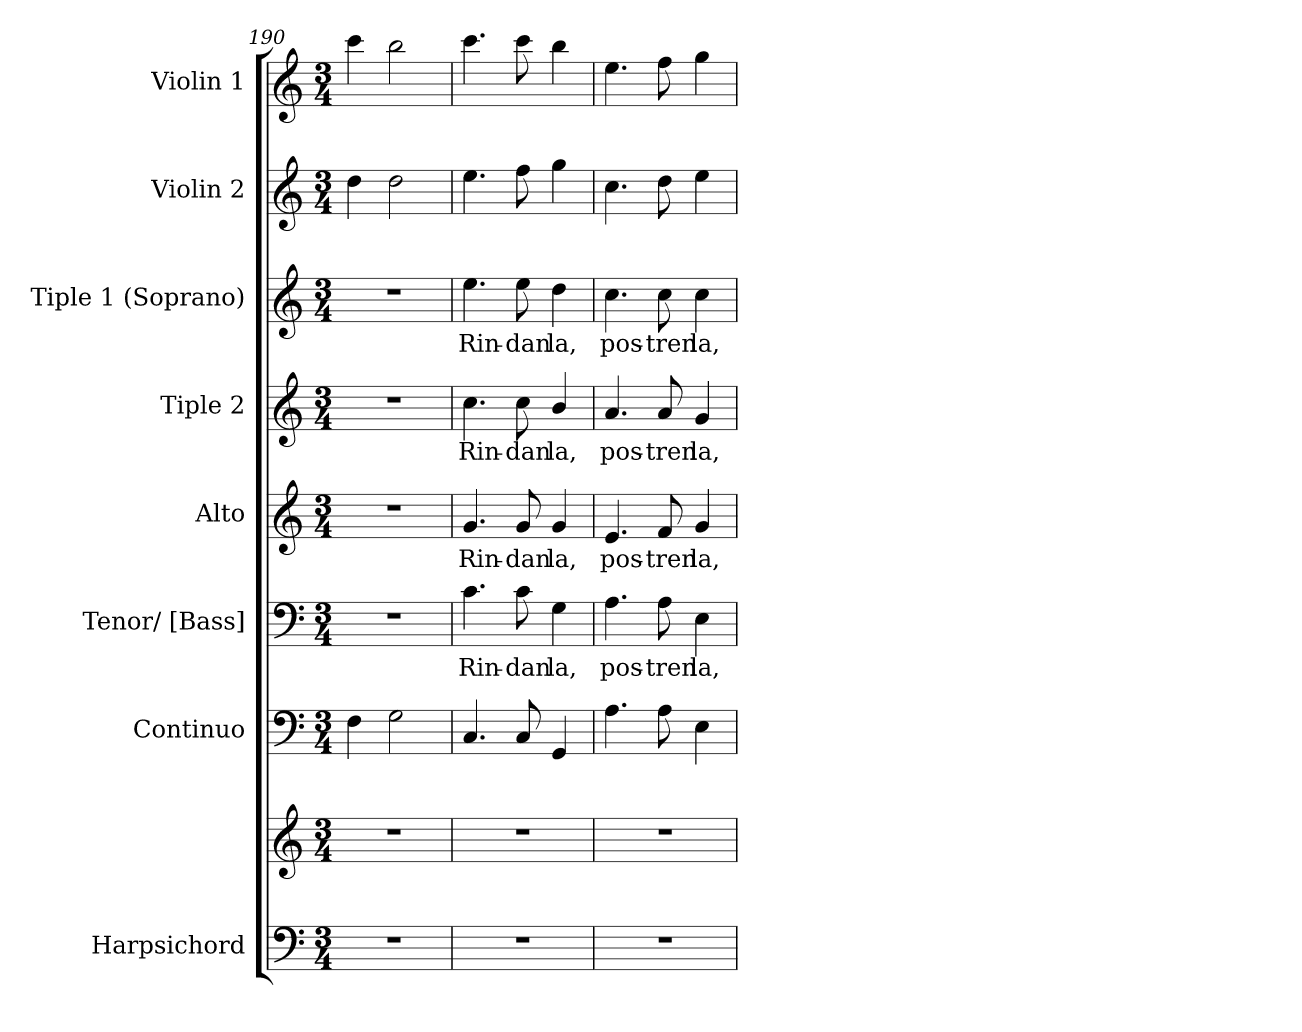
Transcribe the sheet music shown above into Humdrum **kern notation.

**kern	**kern	**kern	**kern	**text	**kern	**text	**kern	**text	**kern	**text	**kern	**kern
*part8	*part8	*part7	*part6	*part6	*part5	*part5	*part4	*part4	*part3	*part3	*part2	*part1
*staff9	*staff8	*staff7	*staff6	*staff6	*staff5	*staff5	*staff4	*staff4	*staff3	*staff3	*staff2	*staff1
*I"Harpsichord	*	*I"Continuo	*I"Tenor/ [Bass]	*	*I"Alto	*	*I"Tiple 2	*	*I"Tiple 1 (Soprano)	*	*I"Violin 2	*I"Violin 1
*	*	*I'Cont.	*I'T/B.	*	*I'A.	*	*	*	*I'S1.	*	*I'Vln. 2	*I'Vln. 1
*clefF4	*clefG2	*clefF4	*clefF4	*	*clefG2	*	*clefG2	*	*clefG2	*	*clefG2	*clefG2
*k[]	*k[]	*k[]	*k[]	*	*k[]	*	*k[]	*	*k[]	*	*k[]	*k[]
*C:	*C:	*C:	*C:	*	*C:	*	*C:	*	*C:	*	*C:	*C:
*M3/4	*M3/4	*M3/4	*M3/4	*	*M3/4	*	*M3/4	*	*M3/4	*	*M3/4	*M3/4
=190	=190	=190	=190	=190	=190	=190	=190	=190	=190	=190	=190	=190
!LO:N:vis=1	!LO:N:vis=1	!	!LO:N:vis=1	!	!LO:N:vis=1	!	!LO:N:vis=1	!	!LO:N:vis=1	!	!	!
2.r	2.r	4Fi\	2.r	.	2.r	.	2.r	.	2.r	.	4ddi\	4ccci\
.	.	2Gi\	.	.	.	.	.	.	.	.	2ddi\	2bbi\
=191	=191	=191	=191	=191	=191	=191	=191	=191	=191	=191	=191	=191
!LO:N:vis=1	!LO:N:vis=1	!	!	!	!	!	!	!	!	!	!	!
!	!	!	!	!LO:LY:b:color=#000000	!	!	!	!	!	!	!	!
!	!	!	!	!	!	!LO:LY:b:color=#000000	!	!	!	!	!	!
!	!	!	!	!	!	!	!	!LO:LY:b:color=#000000	!	!	!	!
!	!	!	!	!	!	!	!	!	!	!LO:LY:b:color=#000000	!	!
2.r	2.r	4.Ci/	4.ci\	Rin-	4.gi/	Rin-	4.cci\	Rin-	4.eei\	Rin-	4.eei\	4.ccci\
!	!	!	!	!LO:LY:b:color=#000000	!	!	!	!	!	!	!	!
!	!	!	!	!	!	!LO:LY:b:color=#000000	!	!	!	!	!	!
!	!	!	!	!	!	!	!	!LO:LY:b:color=#000000	!	!	!	!
!	!	!	!	!	!	!	!	!	!	!LO:LY:b:color=#000000	!	!
.	.	8Ci/	8ci\	-dan	8gi/	-dan	8cci\	-dan	8eei\	-dan	8ffi\	8ccci\
!	!	!	!	!LO:LY:b:color=#000000	!	!	!	!	!	!	!	!
!	!	!	!	!	!	!LO:LY:b:color=#000000	!	!	!	!	!	!
!	!	!	!	!	!	!	!	!LO:LY:b:color=#000000	!	!	!	!
!	!	!	!	!	!	!	!	!	!	!LO:LY:b:color=#000000	!	!
.	.	4GGi/	4Gi\	la,	4gi/	la,	4bi/	la,	4ddi\	la,	4ggi\	4bbi\
=192	=192	=192	=192	=192	=192	=192	=192	=192	=192	=192	=192	=192
!LO:N:vis=1	!LO:N:vis=1	!	!	!	!	!	!	!	!	!	!	!
!	!	!	!	!LO:LY:b:color=#000000	!	!	!	!	!	!	!	!
!	!	!	!	!	!	!LO:LY:b:color=#000000	!	!	!	!	!	!
!	!	!	!	!	!	!	!	!LO:LY:b:color=#000000	!	!	!	!
!	!	!	!	!	!	!	!	!	!	!LO:LY:b:color=#000000	!	!
2.r	2.r	4.Ai\	4.Ai\	pos-	4.ei/	pos-	4.ai/	pos-	4.cci\	pos-	4.cci\	4.eei\
!	!	!	!	!LO:LY:b:color=#000000	!	!	!	!	!	!	!	!
!	!	!	!	!	!	!LO:LY:b:color=#000000	!	!	!	!	!	!
!	!	!	!	!	!	!	!	!LO:LY:b:color=#000000	!	!	!	!
!	!	!	!	!	!	!	!	!	!	!LO:LY:b:color=#000000	!	!
.	.	8Ai\	8Ai\	-tren	8fi/	-tren	8ai/	-tren	8cci\	-tren	8ddi\	8ffi\
!	!	!	!	!LO:LY:b:color=#000000	!	!	!	!	!	!	!	!
!	!	!	!	!	!	!LO:LY:b:color=#000000	!	!	!	!	!	!
!	!	!	!	!	!	!	!	!LO:LY:b:color=#000000	!	!	!	!
!	!	!	!	!	!	!	!	!	!	!LO:LY:b:color=#000000	!	!
.	.	4Ei\	4Ei\	la,	4gi/	la,	4gi/	la,	4cci\	la,	4eei\	4ggi\
=	=	=	=	=	=	=	=	=	=	=	=	=
*-	*-	*-	*-	*-	*-	*-	*-	*-	*-	*-	*-	*-
